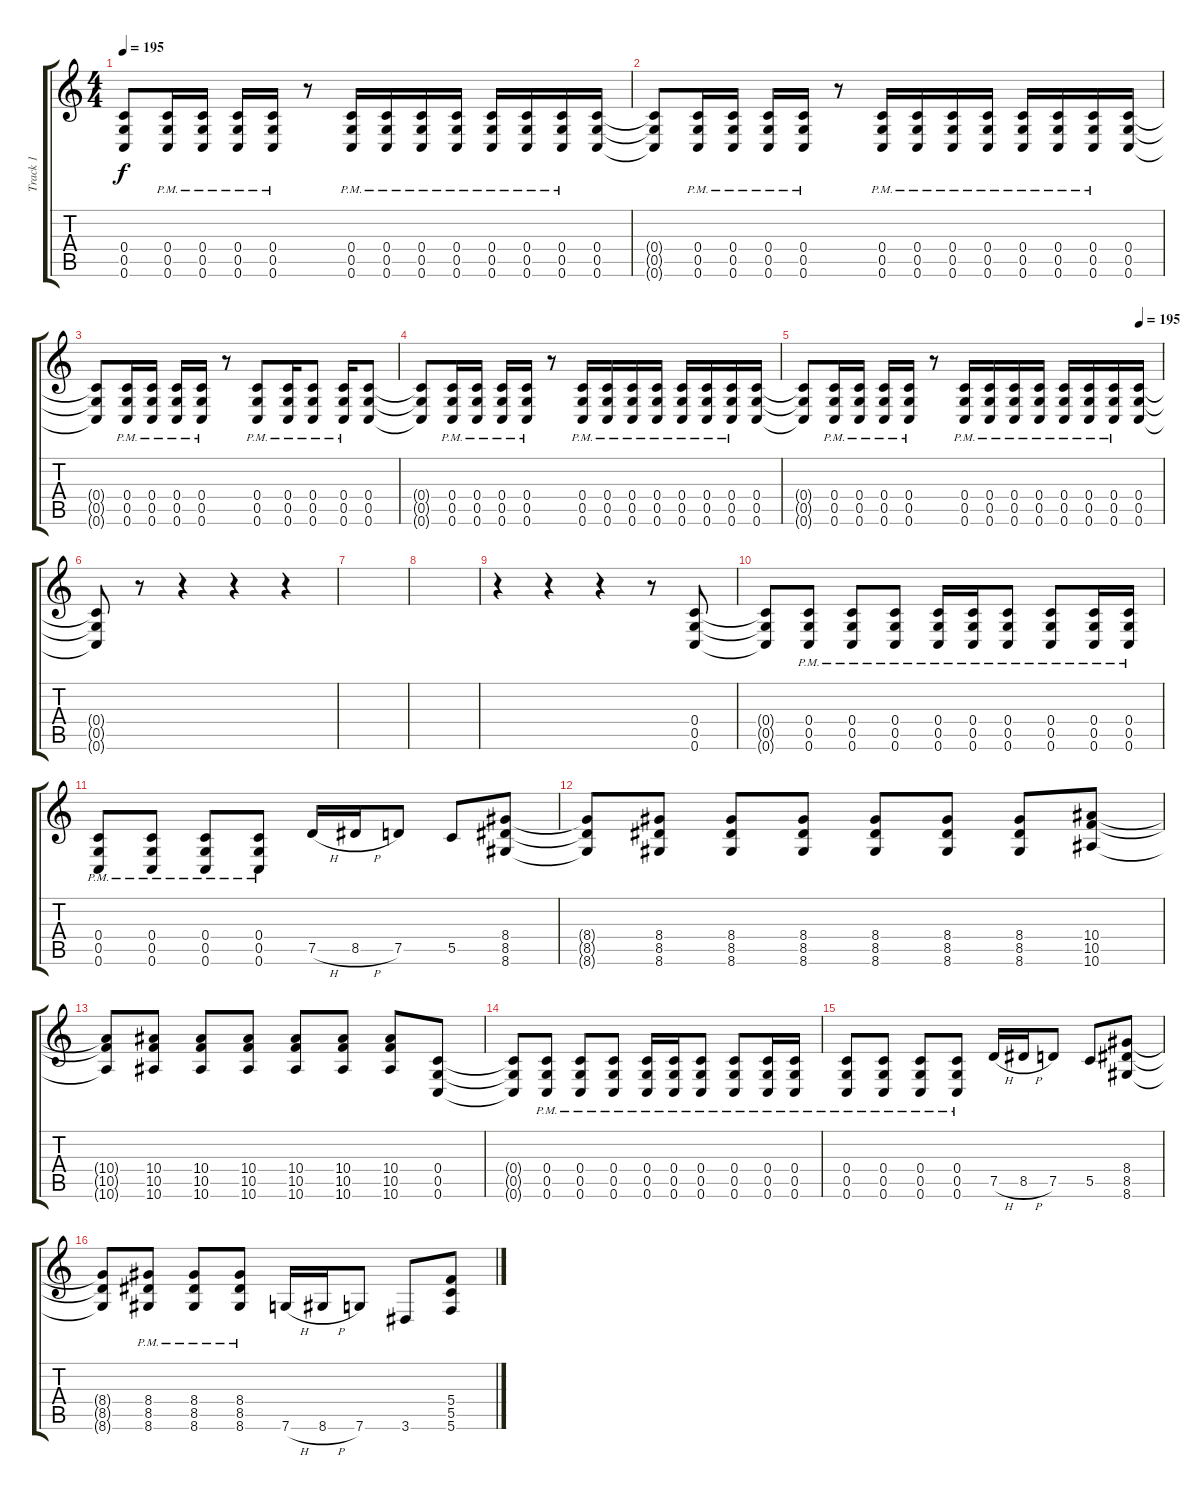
\track ("Track 1" "Track 1") {instrument overdrivenguitar}
\staff {score tabs}
\tuning (D4 A3 F3 C3 G2 C2) {hide}
\ts (4 4)
\tempo 195
\clef g2
\ks c
(0.4{t} 0.5{t} 0.6{t}).8{dy f} (0.4{pm} 0.5{pm} 0.6{pm}).16 (0.4{pm} 0.5{pm} 0.6{pm}).16 (0.4{pm} 0.5{pm} 0.6{pm}).16 (0.4{pm} 0.5{pm} 0.6{pm}).16 r.8 (0.4{pm} 0.5{pm} 0.6{pm}).16 (0.4{pm} 0.5{pm} 0.6{pm}).16 (0.4{pm} 0.5{pm} 0.6{pm}).16 (0.4{pm} 0.5{pm} 0.6{pm}).16 (0.4{pm} 0.5{pm} 0.6{pm}).16 (0.4{pm} 0.5{pm} 0.6{pm}).16 (0.4{pm} 0.5{pm} 0.6{pm}).16 (0.4 0.5 0.6).16 |
(0.4{t} 0.5{t} 0.6{t}).8 (0.4{pm} 0.5{pm} 0.6{pm}).16 (0.4{pm} 0.5{pm} 0.6{pm}).16 (0.4{pm} 0.5{pm} 0.6{pm}).16 (0.4{pm} 0.5{pm} 0.6{pm}).16 r.8 (0.4{pm} 0.5{pm} 0.6{pm}).16 (0.4{pm} 0.5{pm} 0.6{pm}).16 (0.4{pm} 0.5{pm} 0.6{pm}).16 (0.4{pm} 0.5{pm} 0.6{pm}).16 (0.4{pm} 0.5{pm} 0.6{pm}).16 (0.4{pm} 0.5{pm} 0.6{pm}).16 (0.4{pm} 0.5{pm} 0.6{pm}).16 (0.4 0.5 0.6).16 |
(0.4{t} 0.5{t} 0.6{t}).8 (0.4{pm} 0.5{pm} 0.6{pm}).16 (0.4{pm} 0.5{pm} 0.6{pm}).16 (0.4{pm} 0.5{pm} 0.6{pm}).16 (0.4{pm} 0.5{pm} 0.6{pm}).16 r.8 (0.4{pm} 0.5{pm} 0.6{pm}).8 (0.4{pm} 0.5{pm} 0.6{pm}).16 (0.4{pm} 0.5{pm} 0.6{pm}).8 (0.4{pm} 0.5{pm} 0.6{pm}).16 (0.4 0.5 0.6).8 |
(0.4{t} 0.5{t} 0.6{t}).8 (0.4{pm} 0.5{pm} 0.6{pm}).16 (0.4{pm} 0.5{pm} 0.6{pm}).16 (0.4{pm} 0.5{pm} 0.6{pm}).16 (0.4{pm} 0.5{pm} 0.6{pm}).16 r.8 (0.4{pm} 0.5{pm} 0.6{pm}).16 (0.4{pm} 0.5{pm} 0.6{pm}).16 (0.4{pm} 0.5{pm} 0.6{pm}).16 (0.4{pm} 0.5{pm} 0.6{pm}).16 (0.4{pm} 0.5{pm} 0.6{pm}).16 (0.4{pm} 0.5{pm} 0.6{pm}).16 (0.4{pm} 0.5{pm} 0.6{pm}).16 (0.4 0.5 0.6).16 |
\tempo (195 0.9375)
(0.4{t} 0.5{t} 0.6{t}).8 (0.4{pm} 0.5{pm} 0.6{pm}).16 (0.4{pm} 0.5{pm} 0.6{pm}).16 (0.4{pm} 0.5{pm} 0.6{pm}).16 (0.4{pm} 0.5{pm} 0.6{pm}).16 r.8 (0.4{pm} 0.5{pm} 0.6{pm}).16 (0.4{pm} 0.5{pm} 0.6{pm}).16 (0.4{pm} 0.5{pm} 0.6{pm}).16 (0.4{pm} 0.5{pm} 0.6{pm}).16 (0.4{pm} 0.5{pm} 0.6{pm}).16 (0.4{pm} 0.5{pm} 0.6{pm}).16 (0.4{pm} 0.5{pm} 0.6{pm}).16 (0.4 0.5 0.6).16 |
(0.4{t} 0.5{t} 0.6{t}).8 r.8 r.4 r.4 r.4 |
|
|
r.4 r.4 r.4 r.8 (0.4 0.5 0.6).8 |
(0.4{t} 0.5{t} 0.6{t}).8 (0.4{pm} 0.5{pm} 0.6{pm}).8 (0.4{pm} 0.5{pm} 0.6{pm}).8 (0.4{pm} 0.5{pm} 0.6{pm}).8 (0.4{pm} 0.5{pm} 0.6{pm}).16 (0.4{pm} 0.5{pm} 0.6{pm}).16 (0.4{pm} 0.5{pm} 0.6{pm}).8 (0.4{pm} 0.5{pm} 0.6{pm}).8 (0.4{pm} 0.5{pm} 0.6{pm}).16 (0.4{pm} 0.5{pm} 0.6{pm}).16 |
(0.4{pm} 0.5{pm} 0.6{pm}).8 (0.4{pm} 0.5{pm} 0.6{pm}).8 (0.4{pm} 0.5{pm} 0.6{pm}).8 (0.4{pm} 0.5{pm} 0.6{pm}).8 7.5{h}.16 8.5{h}.16 7.5.8 5.5.8 (8.4 8.5 8.6).8 |
(8.4{t} 8.5{t} 8.6{t}).8 (8.4 8.5 8.6).8 (8.4 8.5 8.6).8 (8.4 8.5 8.6).8 (8.4 8.5 8.6).8 (8.4 8.5 8.6).8 (8.4 8.5 8.6).8 (10.4 10.5 10.6).8 |
(10.4{t} 10.5{t} 10.6{t}).8 (10.4 10.5 10.6).8 (10.4 10.5 10.6).8 (10.4 10.5 10.6).8 (10.4 10.5 10.6).8 (10.4 10.5 10.6).8 (10.4 10.5 10.6).8 (0.4 0.5 0.6).8 |
(0.4{t} 0.5{t} 0.6{t}).8 (0.4{pm} 0.5{pm} 0.6{pm}).8 (0.4{pm} 0.5{pm} 0.6{pm}).8 (0.4{pm} 0.5{pm} 0.6{pm}).8 (0.4{pm} 0.5{pm} 0.6{pm}).16 (0.4{pm} 0.5{pm} 0.6{pm}).16 (0.4{pm} 0.5{pm} 0.6{pm}).8 (0.4{pm} 0.5{pm} 0.6{pm}).8 (0.4{pm} 0.5{pm} 0.6{pm}).16 (0.4{pm} 0.5{pm} 0.6{pm}).16 |
(0.4{pm} 0.5{pm} 0.6{pm}).8 (0.4{pm} 0.5{pm} 0.6{pm}).8 (0.4{pm} 0.5{pm} 0.6{pm}).8 (0.4{pm} 0.5{pm} 0.6{pm}).8 7.5{h}.16 8.5{h}.16 7.5.8 5.5.8 (8.4 8.5 8.6).8 |
(8.4{t} 8.5{t} 8.6{t}).8 (8.4{pm} 8.5{pm} 8.6{pm}).8 (8.4{pm} 8.5{pm} 8.6{pm}).8 (8.4{pm} 8.5{pm} 8.6{pm}).8 7.6{h}.16 8.6{h}.16 7.6.8 3.6.8 (5.4 5.5 5.6).8
